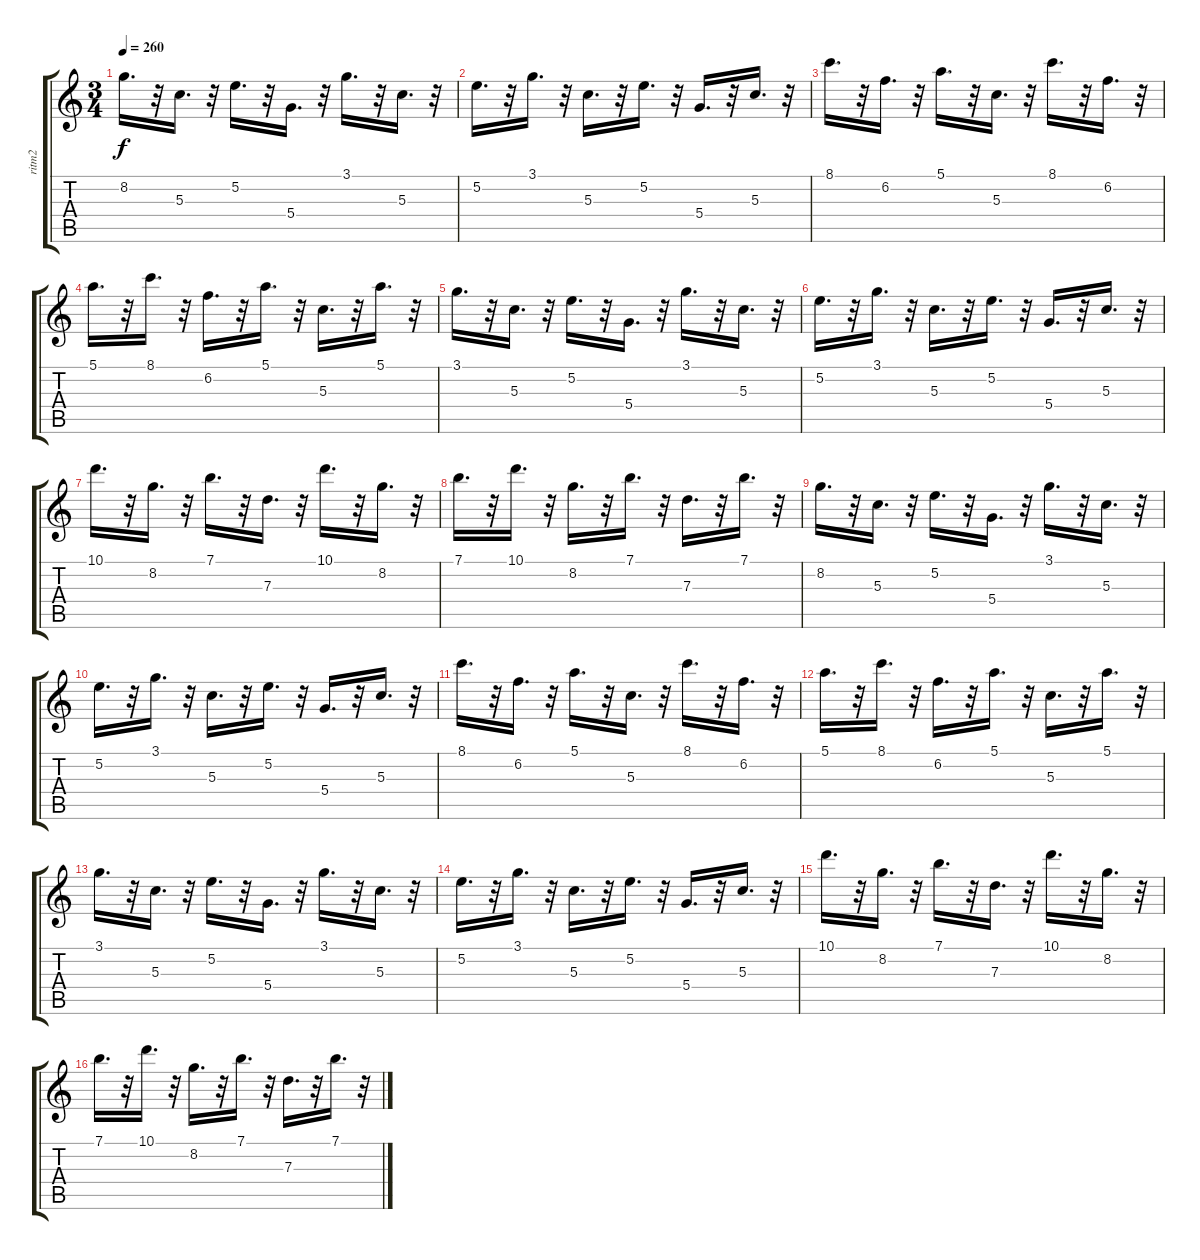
\track ("ritm2" "ritm2") {instrument banjo}
\staff {score tabs}
\tuning (E4 B3 G3 D3 A2 E2) {hide}
\displaytranspose 12
\ts (3 4)
\tempo 260
\clef g2
\ks c
8.2.16{d dy f} r.32 5.3.16{d} r.32 5.2.16{d} r.32 5.4.16{d} r.32 3.1.16{d} r.32 5.3.16{d} r.32 |
5.2.16{d} r.32 3.1.16{d} r.32 5.3.16{d} r.32 5.2.16{d} r.32 5.4.16{d} r.32 5.3.16{d} r.32 |
8.1.16{d} r.32 6.2.16{d} r.32 5.1.16{d} r.32 5.3.16{d} r.32 8.1.16{d} r.32 6.2.16{d} r.32 |
5.1.16{d} r.32 8.1.16{d} r.32 6.2.16{d} r.32 5.1.16{d} r.32 5.3.16{d} r.32 5.1.16{d} r.32 |
3.1.16{d} r.32 5.3.16{d} r.32 5.2.16{d} r.32 5.4.16{d} r.32 3.1.16{d} r.32 5.3.16{d} r.32 |
5.2.16{d} r.32 3.1.16{d} r.32 5.3.16{d} r.32 5.2.16{d} r.32 5.4.16{d} r.32 5.3.16{d} r.32 |
10.1.16{d} r.32 8.2.16{d} r.32 7.1.16{d} r.32 7.3.16{d} r.32 10.1.16{d} r.32 8.2.16{d} r.32 |
7.1.16{d} r.32 10.1.16{d} r.32 8.2.16{d} r.32 7.1.16{d} r.32 7.3.16{d} r.32 7.1.16{d} r.32 |
8.2.16{d} r.32 5.3.16{d} r.32 5.2.16{d} r.32 5.4.16{d} r.32 3.1.16{d} r.32 5.3.16{d} r.32 |
5.2.16{d} r.32 3.1.16{d} r.32 5.3.16{d} r.32 5.2.16{d} r.32 5.4.16{d} r.32 5.3.16{d} r.32 |
8.1.16{d} r.32 6.2.16{d} r.32 5.1.16{d} r.32 5.3.16{d} r.32 8.1.16{d} r.32 6.2.16{d} r.32 |
5.1.16{d} r.32 8.1.16{d} r.32 6.2.16{d} r.32 5.1.16{d} r.32 5.3.16{d} r.32 5.1.16{d} r.32 |
3.1.16{d} r.32 5.3.16{d} r.32 5.2.16{d} r.32 5.4.16{d} r.32 3.1.16{d} r.32 5.3.16{d} r.32 |
5.2.16{d} r.32 3.1.16{d} r.32 5.3.16{d} r.32 5.2.16{d} r.32 5.4.16{d} r.32 5.3.16{d} r.32 |
10.1.16{d} r.32 8.2.16{d} r.32 7.1.16{d} r.32 7.3.16{d} r.32 10.1.16{d} r.32 8.2.16{d} r.32 |
7.1.16{d} r.32 10.1.16{d} r.32 8.2.16{d} r.32 7.1.16{d} r.32 7.3.16{d} r.32 7.1.16{d} r.32
